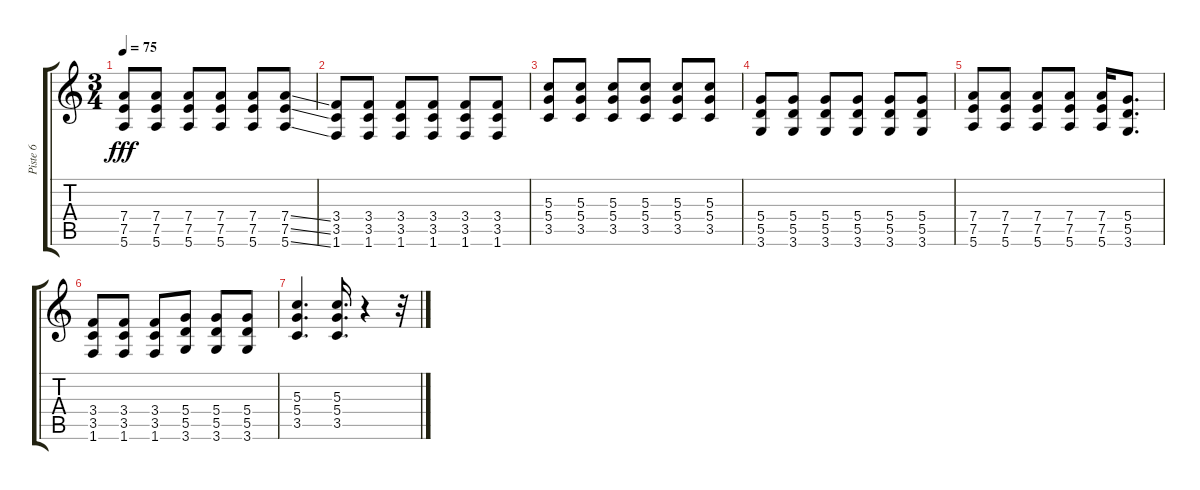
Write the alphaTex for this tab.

\track ("Piste 6" "Piste 6") {instrument overdrivenguitar}
\staff {score tabs}
\tuning (E4 B3 G3 D3 A2 E2) {hide}
\ts (3 4)
\tempo 75
\clef g2
\ks c
(7.4 7.5 5.6).8{dy fff} (7.4 7.5 5.6).8 (7.4 7.5 5.6).8 (7.4 7.5 5.6).8 (7.4 7.5 5.6).8 (7.4{ss} 7.5{ss} 5.6{ss}).8 |
(3.4 3.5 1.6).8 (3.4 3.5 1.6).8 (3.4 3.5 1.6).8 (3.4 3.5 1.6).8 (3.4 3.5 1.6).8 (3.4 3.5 1.6).8 |
(5.3 5.4 3.5).8 (5.3 5.4 3.5).8 (5.3 5.4 3.5).8 (5.3 5.4 3.5).8 (5.3 5.4 3.5).8 (5.3 5.4 3.5).8 |
(5.4 5.5 3.6).8 (5.4 5.5 3.6).8 (5.4 5.5 3.6).8 (5.4 5.5 3.6).8 (5.4 5.5 3.6).8 (5.4 5.5 3.6).8 |
(7.4 7.5 5.6).8 (7.4 7.5 5.6).8 (7.4 7.5 5.6).8 (7.4 7.5 5.6).8 (7.4 7.5 5.6).16 (5.4 5.5 3.6).8{d} |
(3.4 3.5 1.6).8 (3.4 3.5 1.6).8 (3.4 3.5 1.6).8 (5.4 5.5 3.6).8 (5.4 5.5 3.6).8 (5.4 5.5 3.6).8 |
(5.3 5.4 3.5).4{d} (5.3 5.4 3.5).16{d} r.4 r.32
